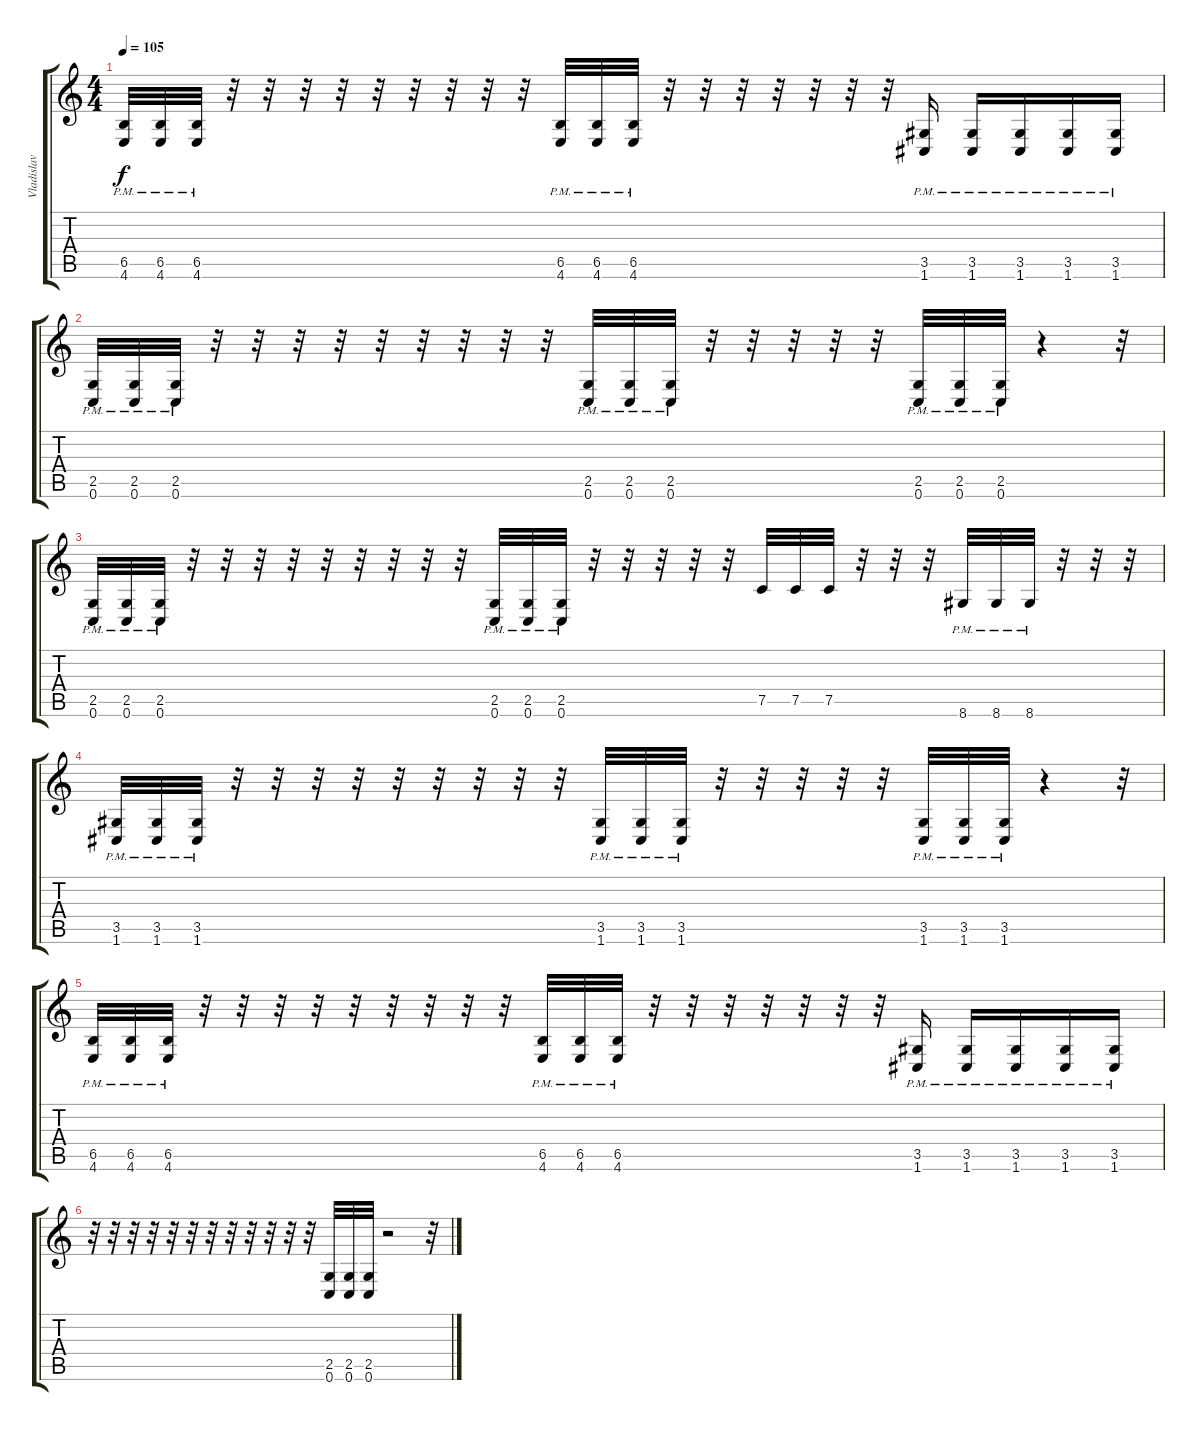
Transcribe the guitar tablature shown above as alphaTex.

\track ("Vladislav Nekrash" "Vladislav ") {instrument distortionguitar}
\staff {score tabs}
\tuning (C4 G3 Eb3 Bb2 F2 C2) {hide}
\ts (4 4)
\tempo 105
\clef g2
\ks c
(6.5 4.6{pm}).32{dy f} (6.5 4.6{pm}).32 (6.5 4.6{pm}).32 r.32 r.32 r.32 r.32 r.32 r.32 r.32 r.32 r.32 (6.5 4.6{pm}).32 (6.5 4.6{pm}).32 (6.5 4.6{pm}).32 r.32 r.32 r.32 r.32 r.32 r.32 r.32 (3.5 1.6{pm}).16 (3.5 1.6{pm}).16 (3.5 1.6{pm}).16 (3.5 1.6{pm}).16 (3.5 1.6{pm}).16 |
(2.5 0.6{pm}).32 (2.5 0.6{pm}).32 (2.5 0.6{pm}).32 r.32 r.32 r.32 r.32 r.32 r.32 r.32 r.32 r.32 (2.5 0.6{pm}).32 (2.5 0.6{pm}).32 (2.5 0.6{pm}).32 r.32 r.32 r.32 r.32 r.32 (2.5 0.6{pm}).32 (2.5 0.6{pm}).32 (2.5 0.6{pm}).32 r.4 r.32 |
(2.5 0.6{pm}).32 (2.5 0.6{pm}).32 (2.5 0.6{pm}).32 r.32 r.32 r.32 r.32 r.32 r.32 r.32 r.32 r.32 (2.5 0.6{pm}).32 (2.5 0.6{pm}).32 (2.5 0.6{pm}).32 r.32 r.32 r.32 r.32 r.32 7.5.32 7.5.32 7.5.32 r.32 r.32 r.32 8.6{pm}.32 8.6{pm}.32 8.6{pm}.32 r.32 r.32 r.32 |
(3.5 1.6{pm}).32 (3.5 1.6{pm}).32 (3.5 1.6{pm}).32 r.32 r.32 r.32 r.32 r.32 r.32 r.32 r.32 r.32 (3.5 1.6{pm}).32 (3.5 1.6{pm}).32 (3.5 1.6{pm}).32 r.32 r.32 r.32 r.32 r.32 (3.5 1.6{pm}).32 (3.5 1.6{pm}).32 (3.5 1.6{pm}).32 r.4 r.32 |
(6.5 4.6{pm}).32 (6.5 4.6{pm}).32 (6.5 4.6{pm}).32 r.32 r.32 r.32 r.32 r.32 r.32 r.32 r.32 r.32 (6.5 4.6{pm}).32 (6.5 4.6{pm}).32 (6.5 4.6{pm}).32 r.32 r.32 r.32 r.32 r.32 r.32 r.32 (3.5 1.6{pm}).16 (3.5 1.6{pm}).16 (3.5 1.6{pm}).16 (3.5 1.6{pm}).16 (3.5 1.6{pm}).16 |
r.32 r.32 r.32 r.32 r.32 r.32 r.32 r.32 r.32 r.32 r.32 r.32 (2.5 0.6).32 (2.5 0.6).32 (2.5 0.6).32 r.2 r.32
